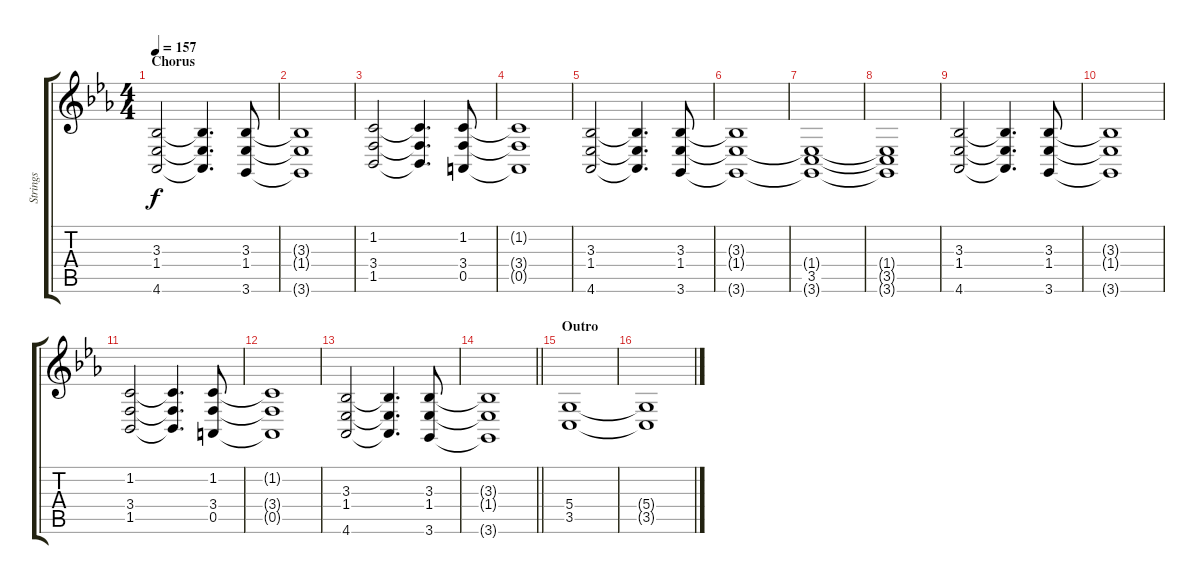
\track ("Strings" "Strings") {instrument stringensemble1}
\staff {score tabs}
\tuning (E4 B3 G3 D3 A2 E2) {hide}
\ts (4 4)
\section ("" "Chorus")
\tempo 157
\clef g2
\ks cminor
(3.3 1.4 4.6).2{dy f} (3.3{t} 1.4{t} 4.6{t}).4{d} (3.3 1.4 3.6).8 |
(3.3{t} 1.4{t} 3.6{t}).1 |
(1.2 3.4 1.5).2 (1.2{t} 3.4{t} 1.5{t}).4{d} (1.2 3.4 0.5).8 |
(1.2{t} 3.4{t} 0.5{t}).1 |
(3.3 1.4 4.6).2 (3.3{t} 1.4{t} 4.6{t}).4{d} (3.3 1.4 3.6).8 |
(3.3{t} 1.4{t} 3.6{t}).1 |
(1.4{t} 3.5 3.6{t}).1 |
(1.4{t} 3.5{t} 3.6{t}).1 |
(3.3 1.4 4.6).2 (3.3{t} 1.4{t} 4.6{t}).4{d} (3.3 1.4 3.6).8 |
(3.3{t} 1.4{t} 3.6{t}).1 |
(1.2 3.4 1.5).2 (1.2{t} 3.4{t} 1.5{t}).4{d} (1.2 3.4 0.5).8 |
(1.2{t} 3.4{t} 0.5{t}).1 |
(3.3 1.4 4.6).2 (3.3{t} 1.4{t} 4.6{t}).4{d} (3.3 1.4 3.6).8 |
\barLineRight lightlight
(3.3{t} 1.4{t} 3.6{t}).1 |
\section ("" "Outro")
(5.4 3.5).1 |
(5.4{t} 3.5{t}).1
